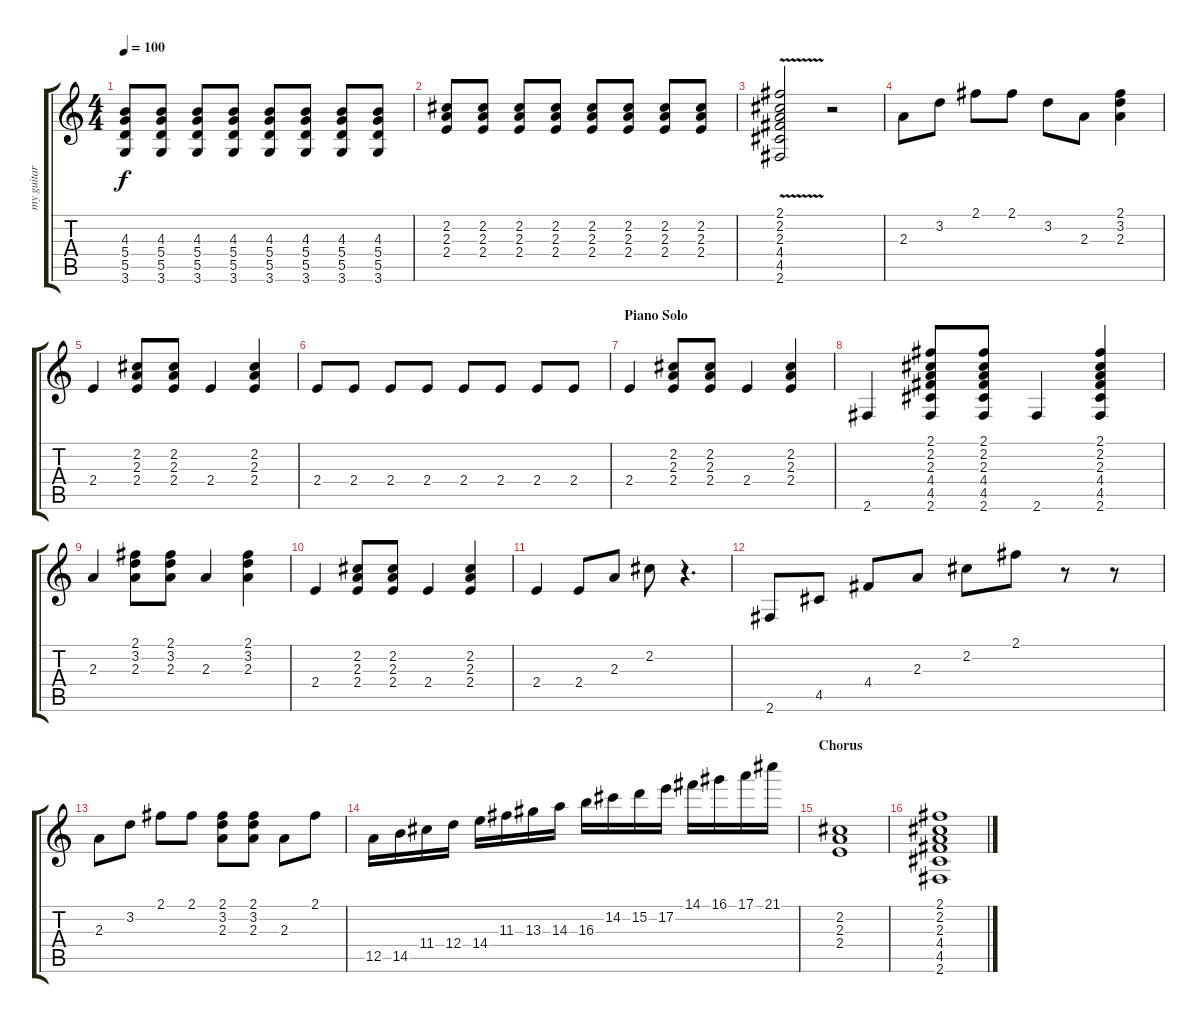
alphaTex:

\track ("my guitar (Armando)" "my guitar ") {instrument electricguitarjazz}
\staff {score tabs}
\tuning (E4 B3 G3 D3 A2 E2) {hide}
\ts (4 4)
\tempo 100
\clef g2
\ks c
(4.3 5.4 5.5 3.6).8{dy f} (4.3 5.4 5.5 3.6).8 (4.3 5.4 5.5 3.6).8 (4.3 5.4 5.5 3.6).8 (4.3 5.4 5.5 3.6).8 (4.3 5.4 5.5 3.6).8 (4.3 5.4 5.5 3.6).8 (4.3 5.4 5.5 3.6).8 |
(2.2 2.3 2.4).8 (2.2 2.3 2.4).8 (2.2 2.3 2.4).8 (2.2 2.3 2.4).8 (2.2 2.3 2.4).8 (2.2 2.3 2.4).8 (2.2 2.3 2.4).8 (2.2 2.3 2.4).8 |
(2.1 2.2{v} 2.3 4.4 4.5 2.6).2 r.2 |
2.3.8 3.2.8 2.1.8 2.1.8 3.2.8 2.3.8 (2.1 3.2 2.3).4 |
2.4.4 (2.2 2.3 2.4).8 (2.2 2.3 2.4).8 2.4.4 (2.2 2.3 2.4).4 |
2.4.8 2.4.8 2.4.8 2.4.8 2.4.8 2.4.8 2.4.8 2.4.8 |
\section ("" "Piano Solo")
2.4.4 (2.2 2.3 2.4).8 (2.2 2.3 2.4).8 2.4.4 (2.2 2.3 2.4).4 |
2.6.4 (2.1 2.2 2.3 4.4 4.5 2.6).8 (2.1 2.2 2.3 4.4 4.5 2.6).8 2.6.4 (2.1 2.2 2.3 4.4 4.5 2.6).4 |
2.3.4 (2.1 3.2 2.3).8 (2.1 3.2 2.3).8 2.3.4 (2.1 3.2 2.3).4 |
2.4.4 (2.2 2.3 2.4).8 (2.2 2.3 2.4).8 2.4.4 (2.2 2.3 2.4).4 |
2.4.4 2.4.8 2.3.8 2.2.8 r.4{d} |
2.6.8 4.5.8 4.4.8 2.3.8 2.2.8 2.1.8 r.8 r.8 |
2.3.8 3.2.8 2.1.8 2.1.8 (2.1 3.2 2.3).8 (2.1 3.2 2.3).8 2.3.8 2.1.8 |
12.5.16 14.5.16 11.4.16 12.4.16 14.4.16 11.3.16 13.3.16 14.3.16 16.3.16 14.2.16 15.2.16 17.2.16 14.1.16 16.1.16 17.1.16 21.1.16 |
\section ("" "Chorus")
(2.2 2.3 2.4).1 |
(2.1 2.2 2.3 4.4 4.5 2.6).1
